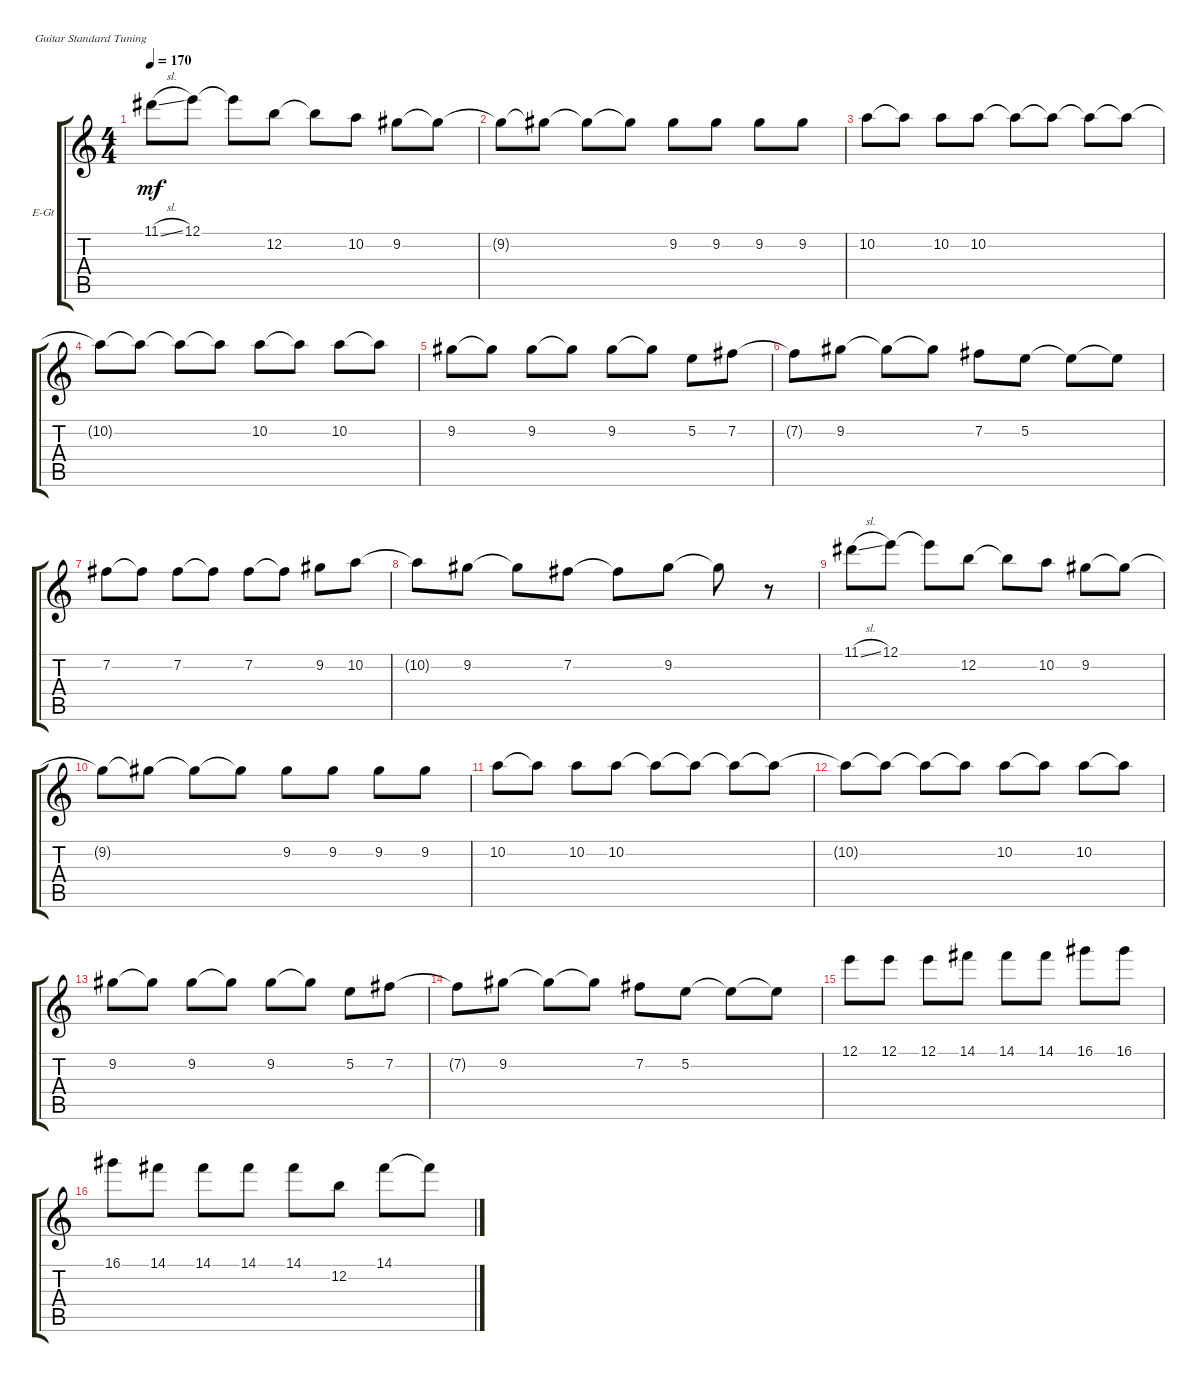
\defaultSystemsLayout 4
\bracketExtendMode groupsimilarinstruments
\firstSystemTrackNameOrientation horizontal
\otherSystemsTrackNameOrientation horizontal
\track ("Electric Guitar" "E-Gt") {instrument distortionguitar}
\staff {score tabs}
\tuning (E4 B3 G3 D3 A2 E2)
\ts (4 4)
\tempo 170
\clef g2
\ks c
11.1{sl}.8{dy mf} 12.1.8 12.1{t}.8 12.2.8 12.2{t}.8 10.2.8 9.2.8 9.2{t}.8 |
9.2{t}.8 9.2{t}.8 9.2{t}.8 9.2{t}.8 9.2.8 9.2.8 9.2.8 9.2.8 |
10.2.8 10.2{t}.8 10.2.8 10.2.8 10.2{t}.8 10.2{t}.8 10.2{t}.8 10.2{t}.8 |
10.2{t}.8 10.2{t}.8 10.2{t}.8 10.2{t}.8 10.2.8 10.2{t}.8 10.2.8 10.2{t}.8 |
9.2.8 9.2{t}.8 9.2.8 9.2{t}.8 9.2.8 9.2{t}.8 5.2.8 7.2.8 |
7.2{t}.8 9.2.8 9.2{t}.8 9.2{t}.8 7.2.8 5.2.8 5.2{t}.8 5.2{t}.8 |
7.2.8 7.2{t}.8 7.2.8 7.2{t}.8 7.2.8 7.2{t}.8 9.2.8 10.2.8 |
10.2{t}.8 9.2.8 9.2{t}.8 7.2.8 7.2{t}.8 9.2.8 9.2{t}.8 r.8 |
11.1{sl}.8 12.1.8 12.1{t}.8 12.2.8 12.2{t}.8 10.2.8 9.2.8 9.2{t}.8 |
9.2{t}.8 9.2{t}.8 9.2{t}.8 9.2{t}.8 9.2.8 9.2.8 9.2.8 9.2.8 |
10.2.8 10.2{t}.8 10.2.8 10.2.8 10.2{t}.8 10.2{t}.8 10.2{t}.8 10.2{t}.8 |
10.2{t}.8 10.2{t}.8 10.2{t}.8 10.2{t}.8 10.2.8 10.2{t}.8 10.2.8 10.2{t}.8 |
9.2.8 9.2{t}.8 9.2.8 9.2{t}.8 9.2.8 9.2{t}.8 5.2.8 7.2.8 |
7.2{t}.8 9.2.8 9.2{t}.8 9.2{t}.8 7.2.8 5.2.8 5.2{t}.8 5.2{t}.8 |
12.1.8 12.1.8 12.1.8 14.1.8 14.1.8 14.1.8 16.1.8 16.1.8 |
16.1.8 14.1.8 14.1.8 14.1.8 14.1.8 12.2.8 14.1.8 14.1{t}.8
